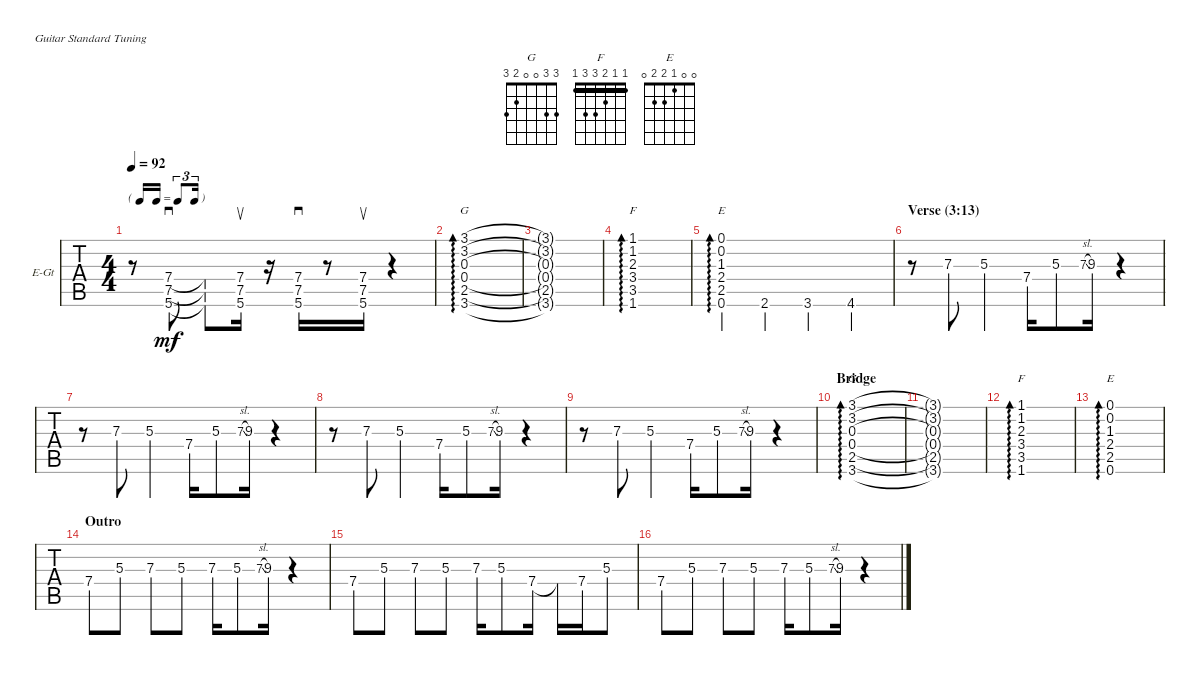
\defaultSystemsLayout 4
\bracketExtendMode nobrackets
\firstSystemTrackNameOrientation horizontal
\otherSystemsTrackNameOrientation horizontal
\track ("Electric Guitar" "E-Gt") {instrument overdrivenguitar}
\staff {tabs}
\tuning (E4 B3 G3 D3 A2 E2)
\chord ("G" 3 3 0 0 2 3) {showfingering false}
\chord ("F" 1 1 2 3 3 1) {showfingering false barre (1 1)}
\chord ("E" 0 0 1 2 2 0) {showfingering false}
\ts (4 4)
\tf triplet16th
\tempo 92
\clef g2
\ks c
r.8{dy mf} (5.6 7.5 7.4).8{sd} (5.6{t} 7.5{t} 7.4{t}).8 (7.4 7.5 5.6).16{su} r.16 (5.6 7.5 7.4).16{sd} r.8 (7.4 7.5 5.6).16{su} r.4 |
(3.6 2.5 0.4 0.3 3.2 3.1).1{ad 0 ch "G"} |
(3.6{t} 2.5{t} 0.4{t} 0.3{t} 3.2{t} 3.1{t}).1 |
(1.6 3.5 3.4 2.3 1.2 1.1).1{ad 0 ch "F"} |
(0.6 2.5 2.4 1.3 0.2 0.1).4{ad 0 ch "E"} 2.6.4 3.6.4 4.6.4 |
\section ("" "Verse (3:13) ")
r.8 7.3{st}.8 5.3.4 7.4.16 5.3{st}.8 7.3{sl}.8{gr onbeat} 9.3{st}.16 r.4 |
r.8 7.3{st}.8 5.3.4 7.4.16 5.3{st}.8 7.3{sl}.8{gr onbeat} 9.3{st}.16 r.4 |
r.8 7.3{st}.8 5.3.4 7.4.16 5.3{st}.8 7.3{sl}.8{gr onbeat} 9.3{st}.16 r.4 |
r.8 7.3{st}.8 5.3.4 7.4.16 5.3{st}.8 7.3{sl}.8{gr onbeat} 9.3{st}.16 r.4 |
\section ("" "Bridge")
(3.6 2.5 0.4 0.3 3.2 3.1).1{ad 0 ch "G"} |
(3.6{t} 2.5{t} 0.4{t} 0.3{t} 3.2{t} 3.1{t}).1 |
(1.6 3.5 3.4 2.3 1.2 1.1).1{ad 0 ch "F"} |
(0.6 2.5 2.4 1.3 0.2 0.1).1{ad 0 ch "E"} |
\section ("" "Outro")
7.4.8 5.3{st}.8 7.3.8 5.3{st}.8 7.3.16 5.3{st}.8 7.3{sl}.8{gr onbeat} 9.3{st}.16 r.4 |
7.4.8 5.3{st}.8 7.3.8 5.3{st}.8 7.3.16 5.3{st}.8 7.4.16 7.4{t}.16 7.4.16 5.3{st}.8 |
7.4.8 5.3{st}.8 7.3.8 5.3{st}.8 7.3.16 5.3{st}.8 7.3{sl}.8{gr onbeat} 9.3{st}.16 r.4
